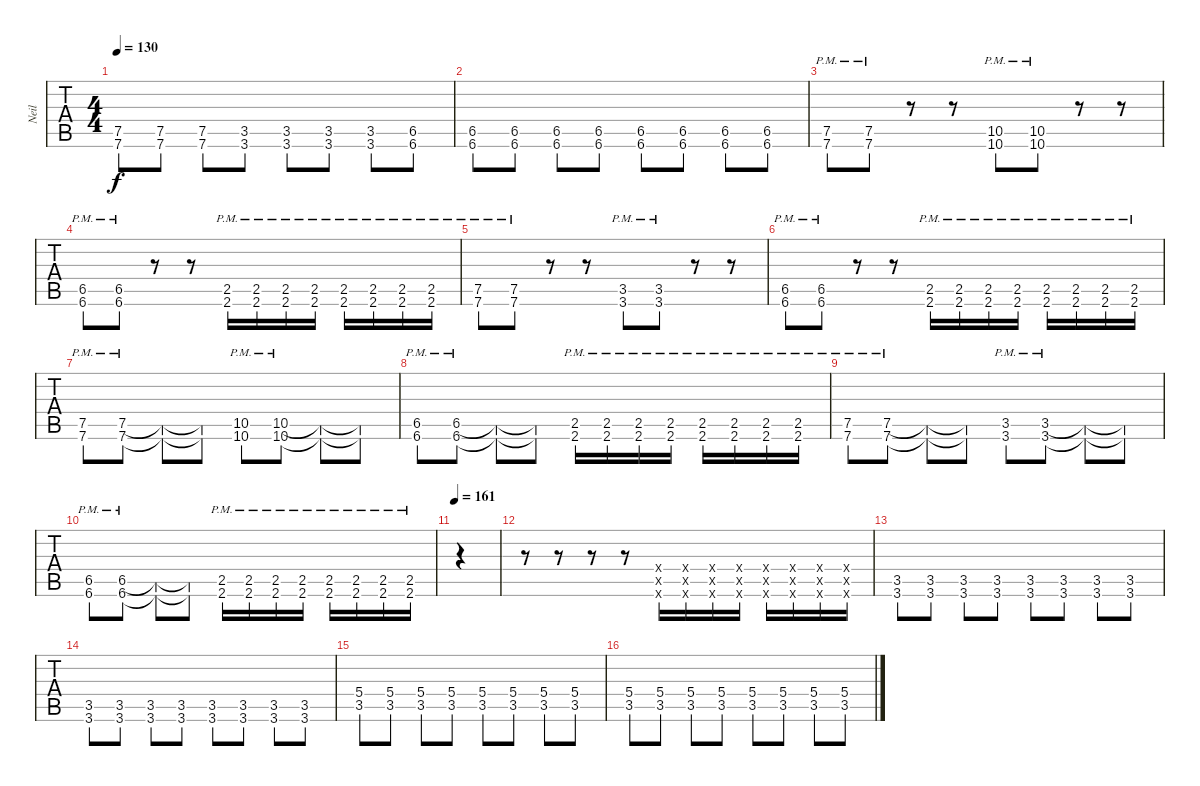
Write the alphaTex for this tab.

\track ("Neil" "Neil") {instrument distortionguitar}
\staff {tabs}
\tuning (D4 A3 F3 C3 G2 C2) {hide}
\ts (4 4)
\tempo 130
\clef g2
\ks c
(7.5 7.6).8{dy f} (7.5 7.6).8 (7.5 7.6).8 (3.5 3.6).8 (3.5 3.6).8 (3.5 3.6).8 (3.5 3.6).8 (6.5 6.6).8 |
(6.5 6.6).8 (6.5 6.6).8 (6.5 6.6).8 (6.5 6.6).8 (6.5 6.6).8 (6.5 6.6).8 (6.5 6.6).8 (6.5 6.6).8 |
(7.5{pm} 7.6{pm}).8 (7.5{pm} 7.6{pm}).8 r.8 r.8 (10.5{pm} 10.6{pm}).8 (10.5{pm} 10.6{pm}).8 r.8 r.8 |
(6.5{pm} 6.6{pm}).8 (6.5{pm} 6.6{pm}).8 r.8 r.8 (2.5{pm} 2.6{pm}).16 (2.5{pm} 2.6{pm}).16 (2.5{pm} 2.6{pm}).16 (2.5{pm} 2.6{pm}).16 (2.5{pm} 2.6{pm}).16 (2.5{pm} 2.6{pm}).16 (2.5{pm} 2.6{pm}).16 (2.5{pm} 2.6{pm}).16 |
(7.5{pm} 7.6{pm}).8 (7.5{pm} 7.6{pm}).8 r.8 r.8 (3.5{pm} 3.6{pm}).8 (3.5{pm} 3.6{pm}).8 r.8 r.8 |
(6.5{pm} 6.6{pm}).8 (6.5{pm} 6.6{pm}).8 r.8 r.8 (2.5{pm} 2.6{pm}).16 (2.5{pm} 2.6{pm}).16 (2.5{pm} 2.6{pm}).16 (2.5{pm} 2.6{pm}).16 (2.5{pm} 2.6{pm}).16 (2.5{pm} 2.6{pm}).16 (2.5{pm} 2.6{pm}).16 (2.5{pm} 2.6{pm}).16 |
(7.5{pm} 7.6{pm}).8 (7.5{pm} 7.6{pm}).8 (7.5{t} 7.6{t}).8 (7.5{t} 7.6{t}).8 (10.5{pm} 10.6{pm}).8 (10.5{pm} 10.6{pm}).8 (10.5{t} 10.6{t}).8 (10.5{t} 10.6{t}).8 |
(6.5{pm} 6.6{pm}).8 (6.5{pm} 6.6{pm}).8 (6.5{t} 6.6{t}).8 (6.5{t} 6.6{t}).8 (2.5{pm} 2.6{pm}).16 (2.5{pm} 2.6{pm}).16 (2.5{pm} 2.6{pm}).16 (2.5{pm} 2.6{pm}).16 (2.5{pm} 2.6{pm}).16 (2.5{pm} 2.6{pm}).16 (2.5{pm} 2.6{pm}).16 (2.5{pm} 2.6{pm}).16 |
(7.5{pm} 7.6{pm}).8 (7.5{pm} 7.6{pm}).8 (7.5{t} 7.6{t}).8 (7.5{t} 7.6{t}).8 (3.5{pm} 3.6{pm}).8 (3.5{pm} 3.6{pm}).8 (3.5{t} 3.6{t}).8 (3.5{t} 3.6{t}).8 |
(6.5{pm} 6.6{pm}).8 (6.5{pm} 6.6{pm}).8 (6.5{t} 6.6{t}).8 (6.5{t} 6.6{t}).8 (2.5{pm} 2.6{pm}).16 (2.5{pm} 2.6{pm}).16 (2.5{pm} 2.6{pm}).16 (2.5{pm} 2.6{pm}).16 (2.5{pm} 2.6{pm}).16 (2.5{pm} 2.6{pm}).16 (2.5{pm} 2.6{pm}).16 (2.5{pm} 2.6{pm}).16 |
\tempo 161
|
r.8 r.8 r.8 r.8 (0.4{x} 0.5{x} 0.6{x}).16 (0.4{x} 0.5{x} 0.6{x}).16 (0.4{x} 0.5{x} 0.6{x}).16 (0.4{x} 0.5{x} 0.6{x}).16 (0.4{x} 0.5{x} 0.6{x}).16 (0.4{x} 0.5{x} 0.6{x}).16 (0.4{x} 0.5{x} 0.6{x}).16 (0.4{x} 0.5{x} 0.6{x}).16 |
(3.5 3.6).8 (3.5 3.6).8 (3.5 3.6).8 (3.5 3.6).8 (3.5 3.6).8 (3.5 3.6).8 (3.5 3.6).8 (3.5 3.6).8 |
(3.5 3.6).8 (3.5 3.6).8 (3.5 3.6).8 (3.5 3.6).8 (3.5 3.6).8 (3.5 3.6).8 (3.5 3.6).8 (3.5 3.6).8 |
(5.4 3.5).8 (5.4 3.5).8 (5.4 3.5).8 (5.4 3.5).8 (5.4 3.5).8 (5.4 3.5).8 (5.4 3.5).8 (5.4 3.5).8 |
(5.4 3.5).8 (5.4 3.5).8 (5.4 3.5).8 (5.4 3.5).8 (5.4 3.5).8 (5.4 3.5).8 (5.4 3.5).8 (5.4 3.5).8
